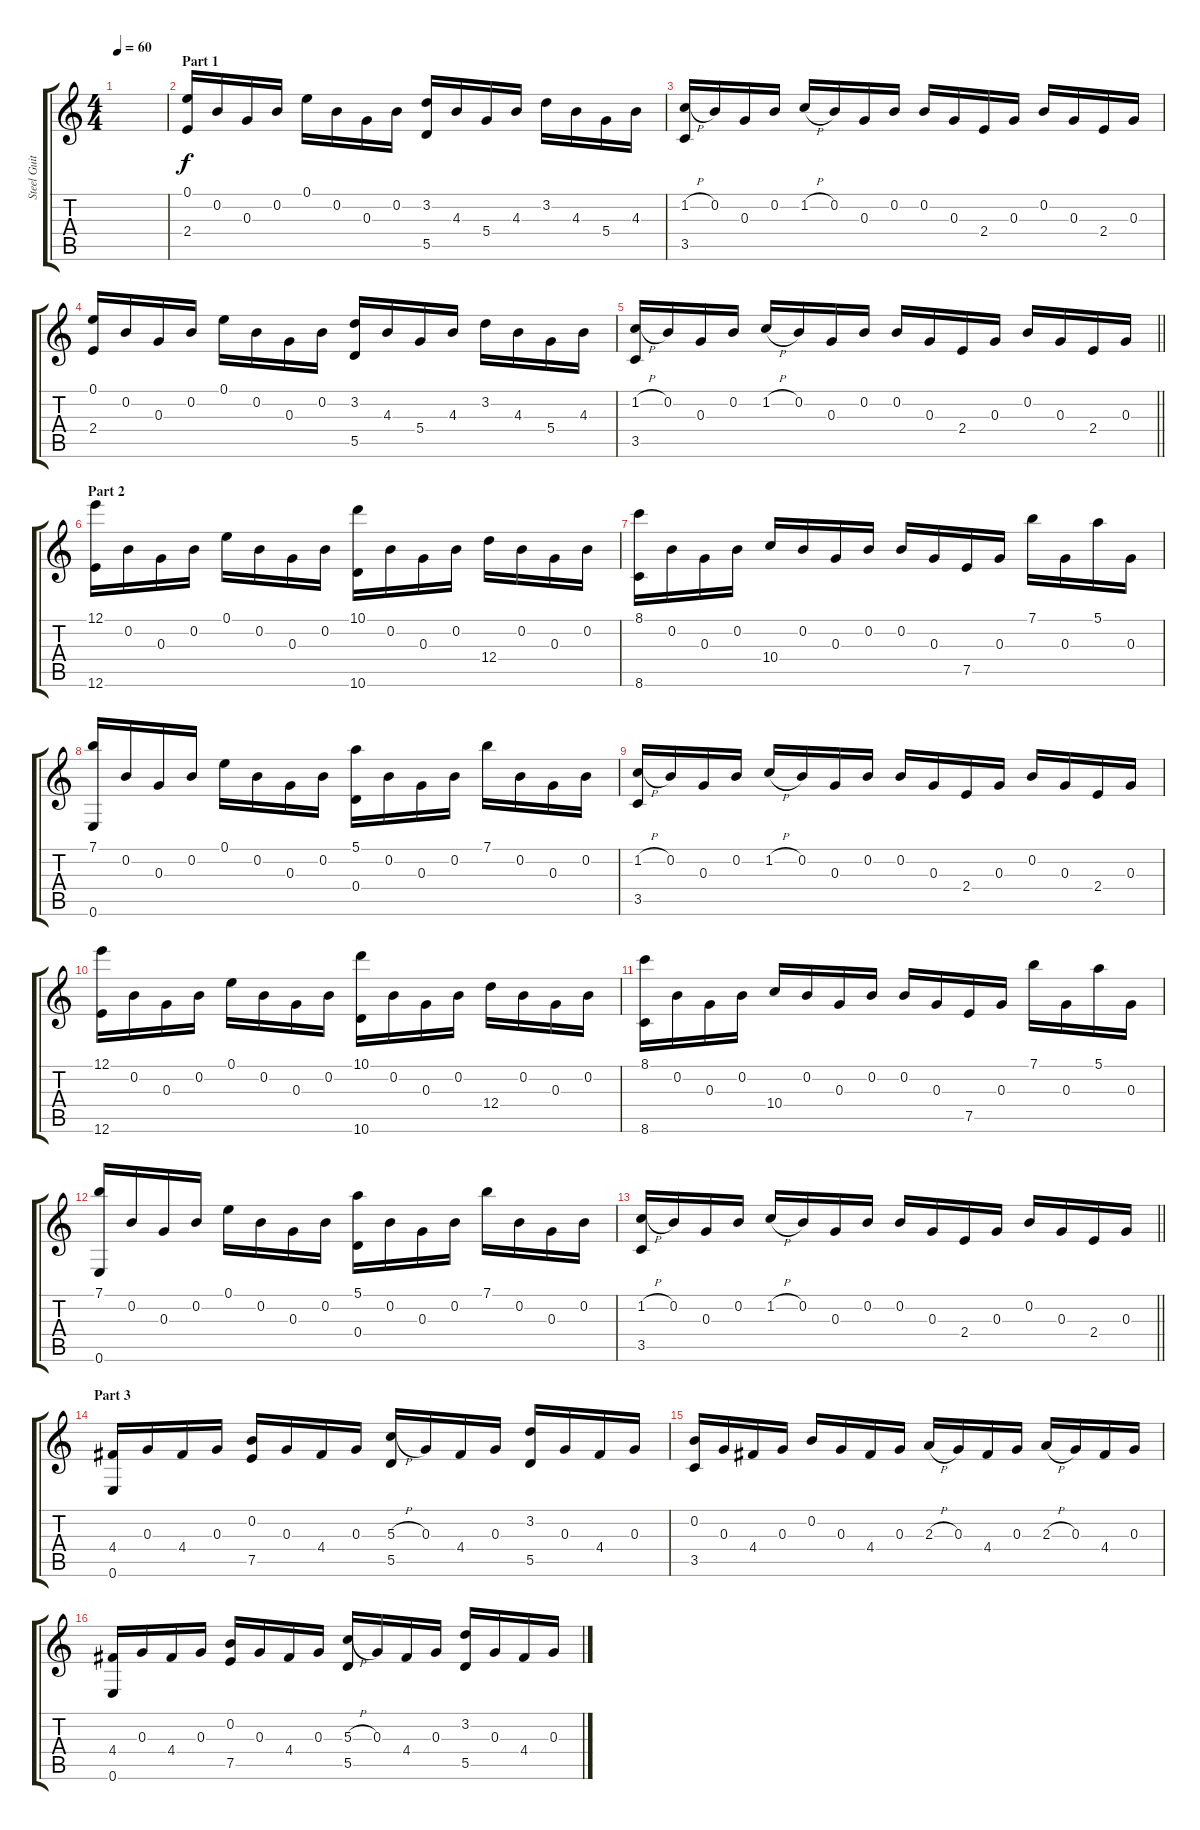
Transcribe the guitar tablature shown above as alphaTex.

\track ("Steel Guitar" "Steel Guit") {instrument acousticguitarsteel}
\staff {score tabs}
\tuning (E4 B3 G3 D3 A2 E2) {hide}
\ts (4 4)
\tempo 60
\clef g2
\ks c
|
\section ("" "Part 1")
(0.1 2.4).16 0.2.16 0.3.16 0.2.16 0.1.16 0.2.16 0.3.16 0.2.16 (3.2 5.5).16 4.3.16 5.4.16 4.3.16 3.2.16 4.3.16 5.4.16 4.3.16 |
(1.2{h} 3.5).16 0.2.16 0.3.16 0.2.16 1.2{h}.16 0.2.16 0.3.16 0.2.16 0.2.16 0.3.16 2.4.16 0.3.16 0.2.16 0.3.16 2.4.16 0.3.16 |
(0.1 2.4).16 0.2.16 0.3.16 0.2.16 0.1.16 0.2.16 0.3.16 0.2.16 (3.2 5.5).16 4.3.16 5.4.16 4.3.16 3.2.16 4.3.16 5.4.16 4.3.16 |
\barLineRight lightlight
(1.2{h} 3.5).16 0.2.16 0.3.16 0.2.16 1.2{h}.16 0.2.16 0.3.16 0.2.16 0.2.16 0.3.16 2.4.16 0.3.16 0.2.16 0.3.16 2.4.16 0.3.16 |
\section ("" "Part 2")
(12.1 12.6).16 0.2.16 0.3.16 0.2.16 0.1.16 0.2.16 0.3.16 0.2.16 (10.1 10.6).16 0.2.16 0.3.16 0.2.16 12.4.16 0.2.16 0.3.16 0.2.16 |
(8.1 8.6).16 0.2.16 0.3.16 0.2.16 10.4.16 0.2.16 0.3.16 0.2.16 0.2.16 0.3.16 7.5.16 0.3.16 7.1.16 0.3.16 5.1.16 0.3.16 |
(7.1 0.6).16 0.2.16 0.3.16 0.2.16 0.1.16 0.2.16 0.3.16 0.2.16 (5.1 0.4).16 0.2.16 0.3.16 0.2.16 7.1.16 0.2.16 0.3.16 0.2.16 |
(1.2{h} 3.5).16 0.2.16 0.3.16 0.2.16 1.2{h}.16 0.2.16 0.3.16 0.2.16 0.2.16 0.3.16 2.4.16 0.3.16 0.2.16 0.3.16 2.4.16 0.3.16 |
(12.1 12.6).16 0.2.16 0.3.16 0.2.16 0.1.16 0.2.16 0.3.16 0.2.16 (10.1 10.6).16 0.2.16 0.3.16 0.2.16 12.4.16 0.2.16 0.3.16 0.2.16 |
(8.1 8.6).16 0.2.16 0.3.16 0.2.16 10.4.16 0.2.16 0.3.16 0.2.16 0.2.16 0.3.16 7.5.16 0.3.16 7.1.16 0.3.16 5.1.16 0.3.16 |
(7.1 0.6).16 0.2.16 0.3.16 0.2.16 0.1.16 0.2.16 0.3.16 0.2.16 (5.1 0.4).16 0.2.16 0.3.16 0.2.16 7.1.16 0.2.16 0.3.16 0.2.16 |
\barLineRight lightlight
(1.2{h} 3.5).16 0.2.16 0.3.16 0.2.16 1.2{h}.16 0.2.16 0.3.16 0.2.16 0.2.16 0.3.16 2.4.16 0.3.16 0.2.16 0.3.16 2.4.16 0.3.16 |
\section ("" "Part 3")
(4.4 0.6).16 0.3.16 4.4.16 0.3.16 (0.2 7.5).16 0.3.16 4.4.16 0.3.16 (5.3{h} 5.5).16 0.3.16 4.4.16 0.3.16 (3.2 5.5).16 0.3.16 4.4.16 0.3.16 |
(0.2 3.5).16 0.3.16 4.4.16 0.3.16 0.2.16 0.3.16 4.4.16 0.3.16 2.3{h}.16 0.3.16 4.4.16 0.3.16 2.3{h}.16 0.3.16 4.4.16 0.3.16 |
(4.4 0.6).16 0.3.16 4.4.16 0.3.16 (0.2 7.5).16 0.3.16 4.4.16 0.3.16 (5.3{h} 5.5).16 0.3.16 4.4.16 0.3.16 (3.2 5.5).16 0.3.16 4.4.16 0.3.16
